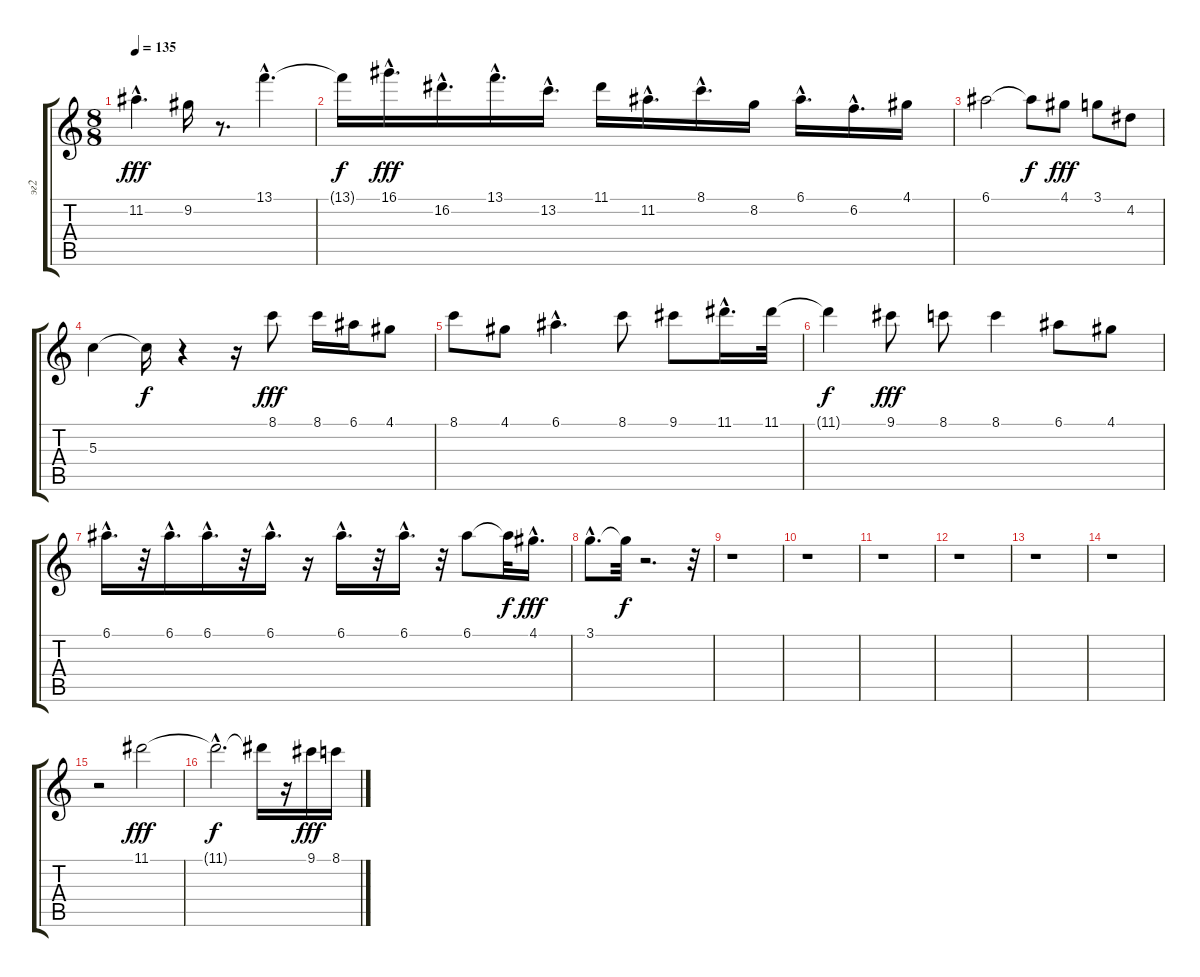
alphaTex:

\track ("эг2" "эг2") {instrument overdrivenguitar}
\staff {score tabs}
\tuning (E4 B3 G3 D3 A2 E2) {hide}
\ts (8 8)
\tempo 135
\clef g2
\ks c
11.2{hac}.4{d dy fff} 9.2.16 r.8{d} 13.1{hac}.4{d} |
13.1{t}.16{dy f} 16.1{hac}.16{d dy fff} 16.2{hac}.16{d} 13.1{hac}.16{d} 13.2{hac}.16{d} 11.1.16 11.2{hac}.16{d} 8.1{hac}.16{d} 8.2.16 6.1{hac}.16{d} 6.2{hac}.16{d} 4.1.16 |
6.1.2 6.1{t}.8{dy f} 4.1.8{dy fff} 3.1.8 4.2.8 |
5.3.4 5.3{t}.16{dy f} r.4 r.16 8.1.8{dy fff} 8.1.16 6.1.16 4.1.8 |
8.1.8 4.1.8 6.1{hac}.4{d} 8.1.8 9.1.8 11.1{hac}.16{d} 11.1.32 |
11.1{t}.4{dy f} 9.1.8{dy fff} 8.1.8 8.1.4 6.1.8 4.1.8 |
6.1{hac}.16{d} r.32 6.1{hac}.16{d} 6.1{hac}.16{d} r.32 6.1{hac}.16{d} r.16 6.1{hac}.16{d} r.32 6.1{hac}.16{d} r.32 6.1.8 6.1{t}.32{dy f} 4.1{hac}.16{d dy fff} |
3.1{hac}.8{d} 3.1{t}.32{dy f} r.2{d} r.32 |
r.1 |
r.1 |
r.1 |
r.1 |
r.1 |
r.1 |
r.2 11.1.2{dy fff} |
11.1{hac t}.2{d dy f} 11.1{t}.16 r.16 9.1.16{dy fff} 8.1.16
